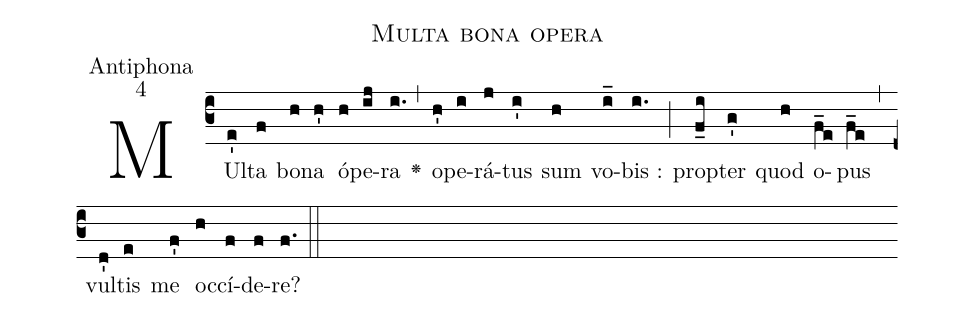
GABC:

name:Multa bona opera;
office-part:Antiphona;
mode:4;
%%
(c3) MUl(e')ta(f) bo(h)na(h') ó(h)pe(ij)ra(i.) <v>\greheightstar</v>(,)
o(h')pe(i)rá(j)tus(i') sum(h) vo(i_)bis :(i.) (;)
pro(f_i)pter(g') quod(h) o(f_e)pus(f_e) (,)
vul(d')tis(e) me(f') oc(h)cí(f)de(f)re?(f.) (::)
